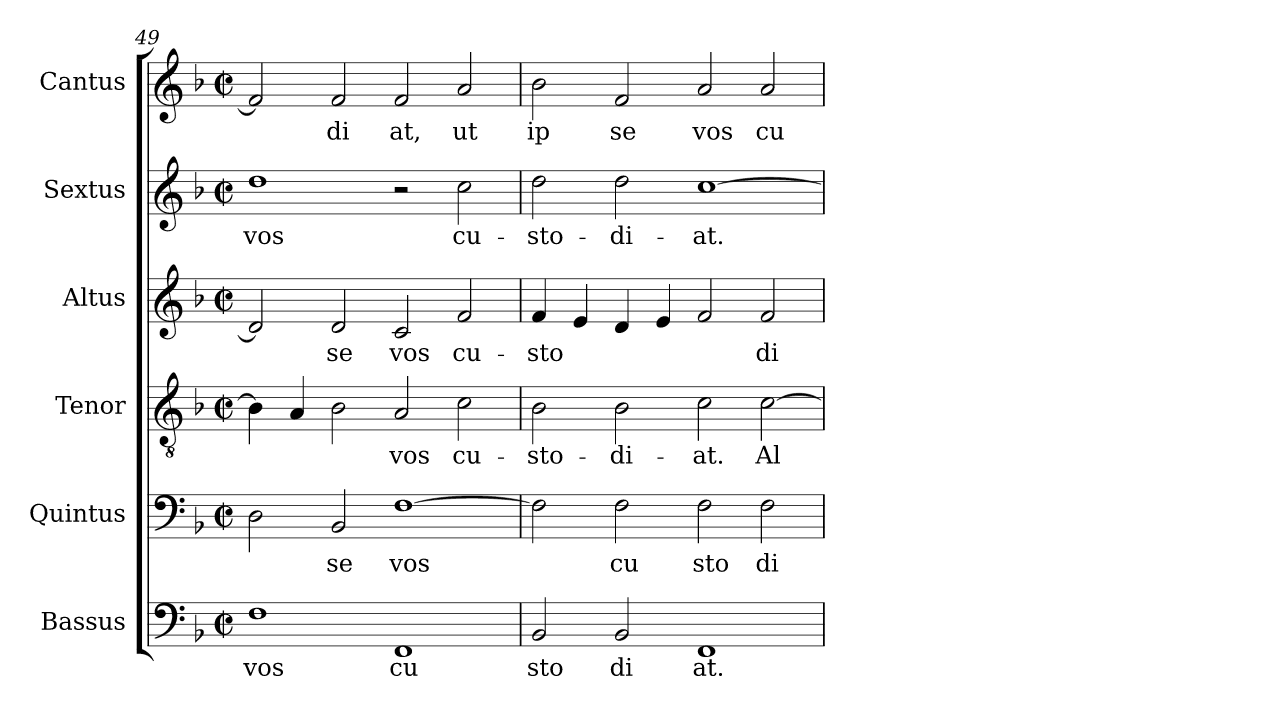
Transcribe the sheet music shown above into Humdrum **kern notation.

**kern	**text	**kern	**text	**kern	**text	**kern	**text	**kern	**text	**kern	**text
*part6	*part6	*part5	*part5	*part4	*part4	*part3	*part3	*part2	*part2	*part1	*part1
*staff6	*staff6	*staff5	*staff5	*staff4	*staff4	*staff3	*staff3	*staff2	*staff2	*staff1	*staff1
*I"Bassus	*	*I"Quintus	*	*I"Tenor	*	*I"Altus	*	*I"Sextus	*	*I"Cantus	*
*clefF4	*	*clefF4	*	*clefGv2	*	*clefG2	*	*clefG2	*	*clefG2	*
*k[b-]	*	*k[b-]	*	*k[b-]	*	*k[b-]	*	*k[b-]	*	*k[b-]	*
*F:	*	*F:	*	*F:	*	*F:	*	*F:	*	*F:	*
*M2/2	*	*M2/2	*	*M2/2	*	*M2/2	*	*M2/2	*	*M2/2	*
*met(c|)	*	*met(c|)	*	*met(c|)	*	*met(c|)	*	*met(c|)	*	*met(c|)	*
=49	=49	=49	=49	=49	=49	=49	=49	=49	=49	=49	=49
!	!LO:LY:b	!	!LO:LY:b:cj	!	!LO:LY:b	!	!LO:LY:b:cj	!	!LO:LY:b	!	!LO:LY:b
1F	vos	2D\	.	4B-\]	.	2d/]	--	1dd	vos	2f/]	.
!	!	!	!	!	!LO:LY:b	!	!	!	!	!	!
.	.	.	.	4A/	.	.	.	.	.	.	.
!	!	!	!LO:LY:b:cj	!	!LO:LY:b	!	!LO:LY:b:cj	!	!	!	!LO:LY:b
.	.	2BB-/	se	2B-\	.	2d/	-se	.	.	2f/	di
!	!LO:LY:b	!	!LO:LY:b:cj	!	!LO:LY:b	!	!LO:LY:b:cj	!	!	!	!LO:LY:b
1FF	cu	[>1F	vos	2A/	vos	2c/	vos	2r	.	2f/	at,
!	!	!	!	!	!LO:LY:b	!	!LO:LY:b:cj	!	!LO:LY:b	!	!LO:LY:b
.	.	.	.	2c\	cu-	2f/	cu-	2cc\	cu-	2a/	ut
=50	=50	=50	=50	=50	=50	=50	=50	=50	=50	=50	=50
!	!LO:LY:b	!	!LO:LY:b:cj	!	!LO:LY:b	!	!LO:LY:b:cj	!	!LO:LY:b	!	!LO:LY:b
2BB-/	sto	2F\]	.	2B-\	-sto-	4f/	-sto-	2dd\	-sto-	2b-\	ip
!	!	!	!	!	!	!	!LO:LY:b:cj	!	!	!	!
.	.	.	.	.	.	4e/	--	.	.	.	.
!	!LO:LY:b	!	!LO:LY:b:cj	!	!LO:LY:b	!	!LO:LY:b:cj	!	!LO:LY:b	!	!LO:LY:b
2BB-/	di	2F\	cu	2B-\	-di-	4d/	--	2dd\	-di-	2f/	se
!	!	!	!	!	!	!	!LO:LY:b:cj	!	!	!	!
.	.	.	.	.	.	4e/	--	.	.	.	.
!	!LO:LY:b	!	!LO:LY:b:cj	!	!LO:LY:b	!	!LO:LY:b:cj	!	!LO:LY:b	!	!LO:LY:b
1FF	at.	2F\	sto	2c\	-at.	2f/	--	[>1cc	-at.	2a/	vos
!	!	!	!LO:LY:b:cj	!	!LO:LY:b	!	!LO:LY:b:cj	!	!	!	!LO:LY:b
.	.	2F\	di	[>2c\	Al-	2f/	-di-	.	.	2a/	cu
=	=	=	=	=	=	=	=	=	=	=	=
*-	*-	*-	*-	*-	*-	*-	*-	*-	*-	*-	*-
